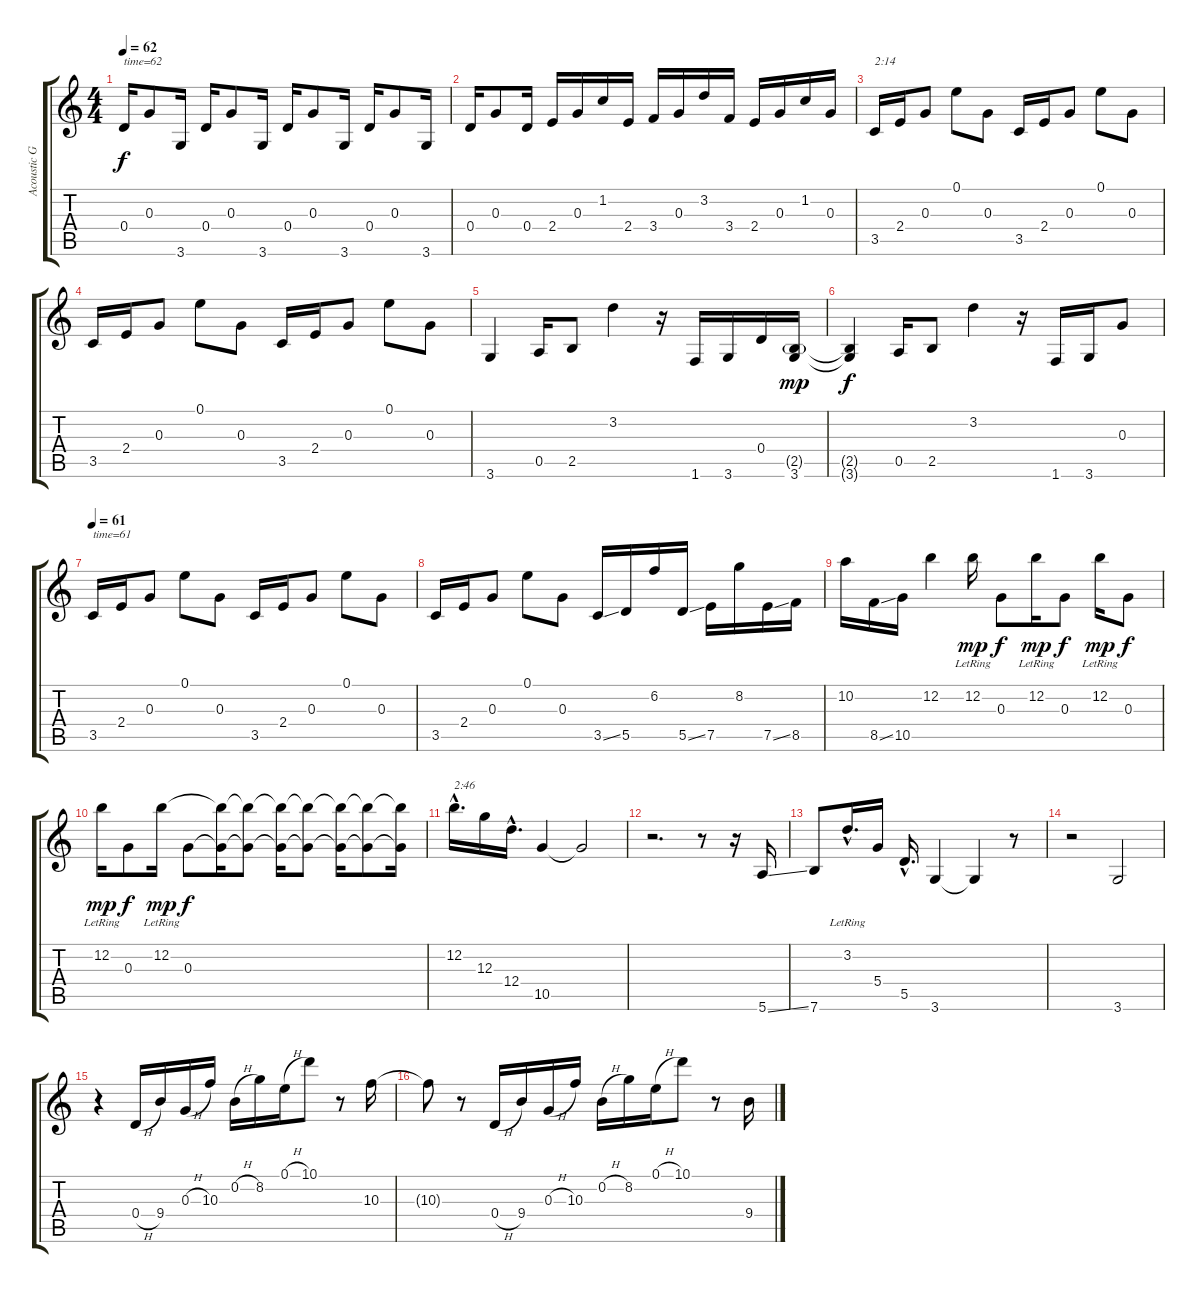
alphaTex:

\track ("Acoustic Guitar" "Acoustic G") {instrument acousticguitarsteel}
\staff {score tabs}
\tuning (E4 B3 G3 D3 A2 E2) {hide}
\ts (4 4)
\tempo 62
\clef g2
\ks c
0.4.16{txt "time=62" dy f} 0.3.8 3.6.16 0.4.16 0.3.8 3.6.16 0.4.16 0.3.8 3.6.16 0.4.16 0.3.8 3.6.16 |
0.4.16 0.3.8 0.4.16 2.4.16 0.3.16 1.2.16 2.4.16 3.4.16 0.3.16 3.2.16 3.4.16 2.4.16 0.3.16 1.2.16 0.3.16 |
3.5.16{txt "2:14"} 2.4.16 0.3.8 0.1.8 0.3.8 3.5.16 2.4.16 0.3.8 0.1.8 0.3.8 |
3.5.16 2.4.16 0.3.8 0.1.8 0.3.8 3.5.16 2.4.16 0.3.8 0.1.8 0.3.8 |
3.6.4 0.5.16 2.5.8 3.2.4 r.16 1.6.16 3.6.16 0.4.16 (2.5{g} 3.6).16{dy mp} |
(2.5{t} 3.6{t}).4{dy f} 0.5.16 2.5.8 3.2.4 r.16 1.6.16 3.6.16 0.3.8 |
\tempo 61
3.5.16{txt "time=61"} 2.4.16 0.3.8 0.1.8 0.3.8 3.5.16 2.4.16 0.3.8 0.1.8 0.3.8 |
3.5.16 2.4.16 0.3.8 0.1.8 0.3.8 3.5{ss}.16 5.5.16 6.2.16 5.5{ss}.16 7.5.16 8.2.16 7.5{ss}.16 8.5.16 |
10.2.16 8.5{ss}.16 10.5.16 12.2.4 12.2{lr}.16{dy mp} 0.3.8{dy f} 12.2{lr}.16{dy mp} 0.3.8{dy f} 12.2{lr}.16{dy mp} 0.3.8{dy f} |
12.2{lr}.16{dy mp} 0.3.8{dy f} 12.2{lr}.16{dy mp} 0.3.8{dy f} (12.2{t} 0.3{t}).16 (12.2{t} 0.3{t}).8 (12.2{t} 0.3{t}).16 (12.2{t} 0.3{t}).8 (12.2{t} 0.3{t}).16 (12.2{t} 0.3{t}).8 (12.2{t} 0.3{t}).16 |
12.2{hac}.16{d txt "2:46"} 12.3.16 12.4{hac}.16{d} 10.5.4 10.5{t}.2 |
r.2{d} r.8 r.16 5.6{ss}.16 |
7.6.8 3.2{hac lr}.16{d} 5.4.16 5.5{hac}.16{d} 3.6.4 3.6{t}.4 r.8 |
r.2 3.6.2 |
r.4 0.4{h}.16 9.4.16 0.3{h}.16 10.3.16 0.2{h}.16 8.2.16 0.1{h}.16 10.1.8 r.8 10.3.16 |
10.3{t}.8 r.8 0.4{h}.16 9.4.16 0.3{h}.16 10.3.16 0.2{h}.16 8.2.16 0.1{h}.16 10.1.8 r.8 9.4.16
